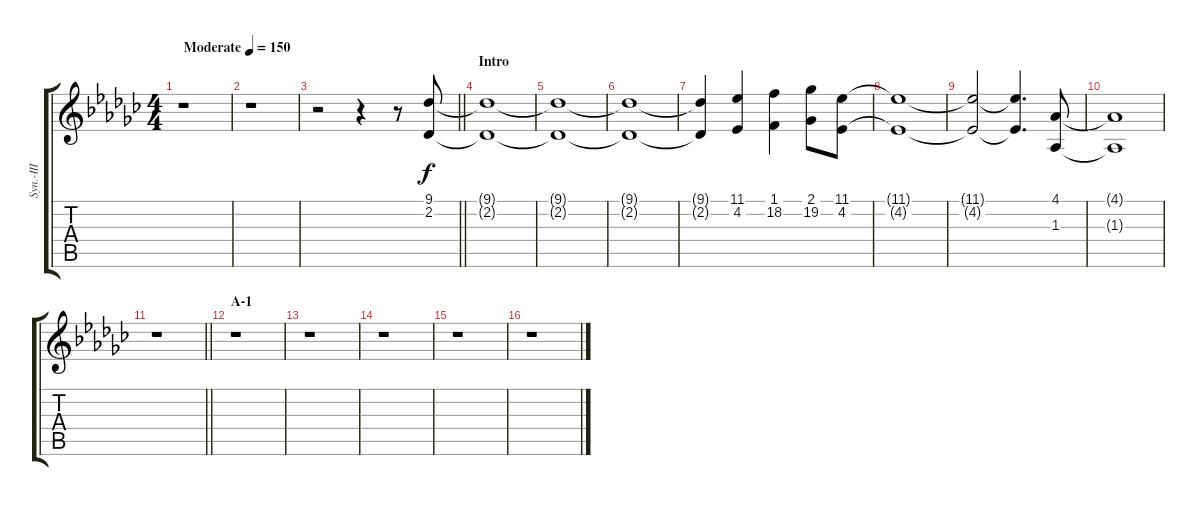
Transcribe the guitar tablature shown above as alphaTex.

\track ("Syn.-III" "Syn.-III") {instrument lead1square}
\staff {score tabs}
\tuning (E4 B3 G3 D3 A2 E2) {hide}
\ts (4 4)
\tempo (150 "Moderate")
\clef g2
\ks gb
r.1{dy f instrument lead1square} |
r.1 |
\barLineRight lightlight
r.2 r.4 r.8 (9.1 2.2).8 |
\section ("" "Intro")
(9.1{t} 2.2{t}).1 |
(9.1{t} 2.2{t}).1 |
(9.1{t} 2.2{t}).1 |
(9.1{t} 2.2{t}).4 (11.1 4.2).4 (1.1 18.2).4 (2.1 19.2).8 (11.1 4.2).8 |
(11.1{t} 4.2{t}).1 |
(11.1{t} 4.2{t}).2 (11.1{t} 4.2{t}).4{d} (4.1 1.3).8 |
(4.1{t} 1.3{t}).1 |
\barLineRight lightlight
r.1 |
\section ("" "A-1")
r.1 |
r.1 |
r.1 |
r.1 |
r.1
